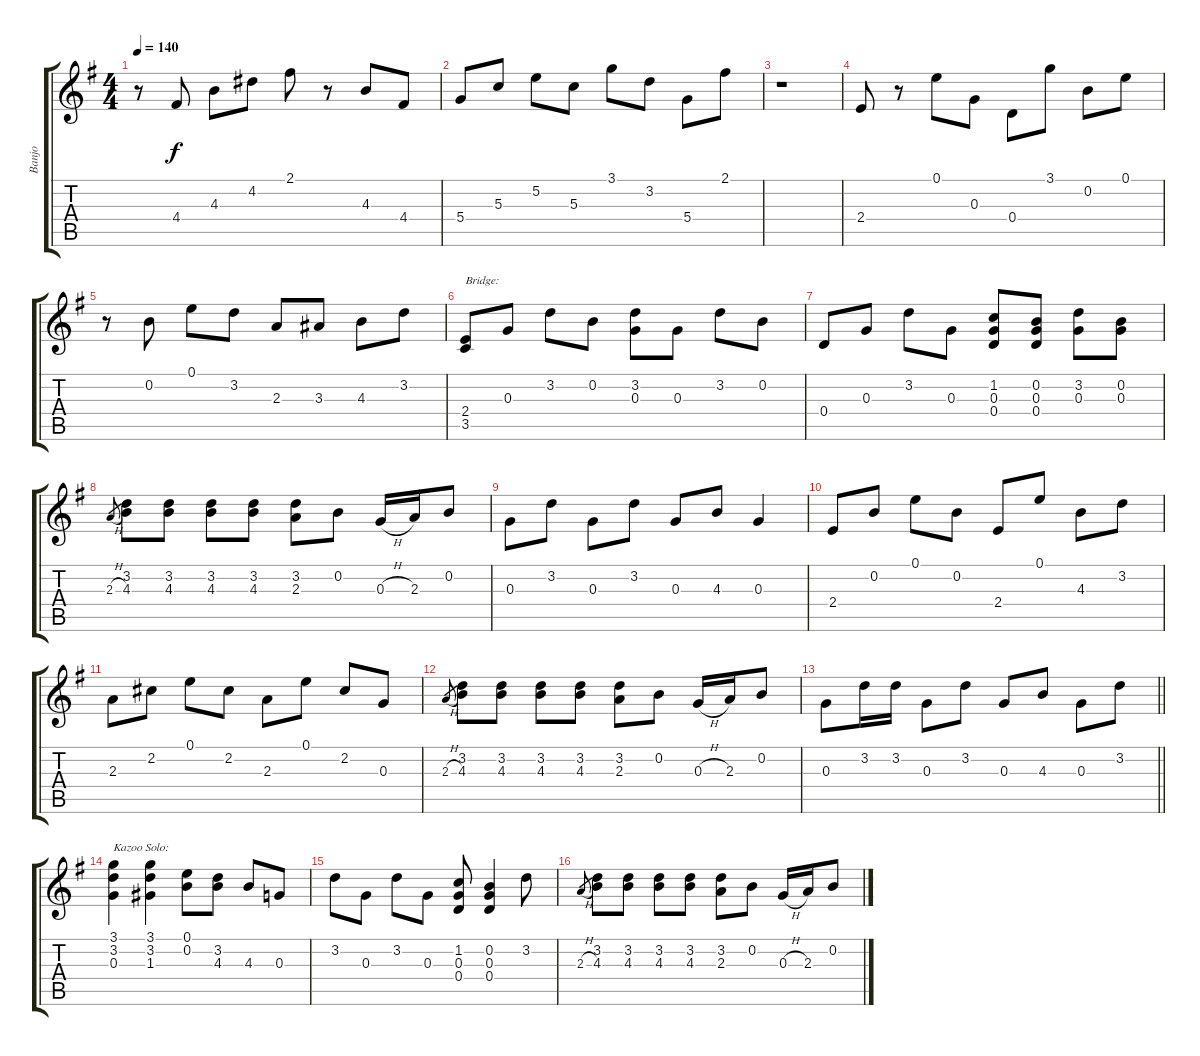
\track ("Banjo" "Banjo") {instrument banjo}
\staff {score tabs}
\tuning (E4 B3 G3 D3 A2 E2) {hide}
\displaytranspose 12
\ts (4 4)
\tempo 140
\clef g2
\ks g
r.8{dy f} 4.4.8 4.3.8 4.2.8 2.1.8 r.8 4.3.8 4.4.8 |
5.4.8 5.3.8 5.2.8 5.3.8 3.1.8 3.2.8 5.4.8 2.1.8 |
r.1 |
2.4.8 r.8 0.1.8 0.3.8 0.4.8 3.1.8 0.2.8 0.1.8 |
r.8 0.2.8 0.1.8 3.2.8 2.3.8 3.3.8 4.3.8 3.2.8 |
(2.4 3.5).8{txt "Bridge:"} 0.3.8 3.2.8 0.2.8 (3.2 0.3).8 0.3.8 3.2.8 0.2.8 |
0.4.8 0.3.8 3.2.8 0.3.8 (1.2 0.3 0.4).8 (0.2 0.3 0.4).8 (3.2 0.3).8 (0.2 0.3).8 |
2.3{h}.8{gr} (3.2 4.3).8 (3.2 4.3).8 (3.2 4.3).8 (3.2 4.3).8 (3.2 2.3).8 0.2.8 0.3{h}.16 2.3.16 0.2.8 |
0.3.8 3.2.8 0.3.8 3.2.8 0.3.8 4.3.8 0.3.4 |
2.4.8 0.2.8 0.1.8 0.2.8 2.4.8 0.1.8 4.3.8 3.2.8 |
2.3.8 2.2.8 0.1.8 2.2.8 2.3.8 0.1.8 2.2.8 0.3.8 |
2.3{h}.8{gr} (3.2 4.3).8 (3.2 4.3).8 (3.2 4.3).8 (3.2 4.3).8 (3.2 2.3).8 0.2.8 0.3{h}.16 2.3.16 0.2.8 |
\barLineRight lightlight
0.3.8 3.2.16 3.2.16 0.3.8 3.2.8 0.3.8 4.3.8 0.3.8 3.2.8 |
(3.1 3.2 0.3).4{txt "Kazoo Solo:"} (3.1 3.2 1.3).4 (0.1 0.2).8 (3.2 4.3).8 4.3.8 0.3.8 |
3.2.8 0.3.8 3.2.8 0.3.8 (1.2 0.3 0.4).8 (0.2 0.3 0.4).4 3.2.8 |
2.3{h}.8{gr} (3.2 4.3).8 (3.2 4.3).8 (3.2 4.3).8 (3.2 4.3).8 (3.2 2.3).8 0.2.8 0.3{h}.16 2.3.16 0.2.8
